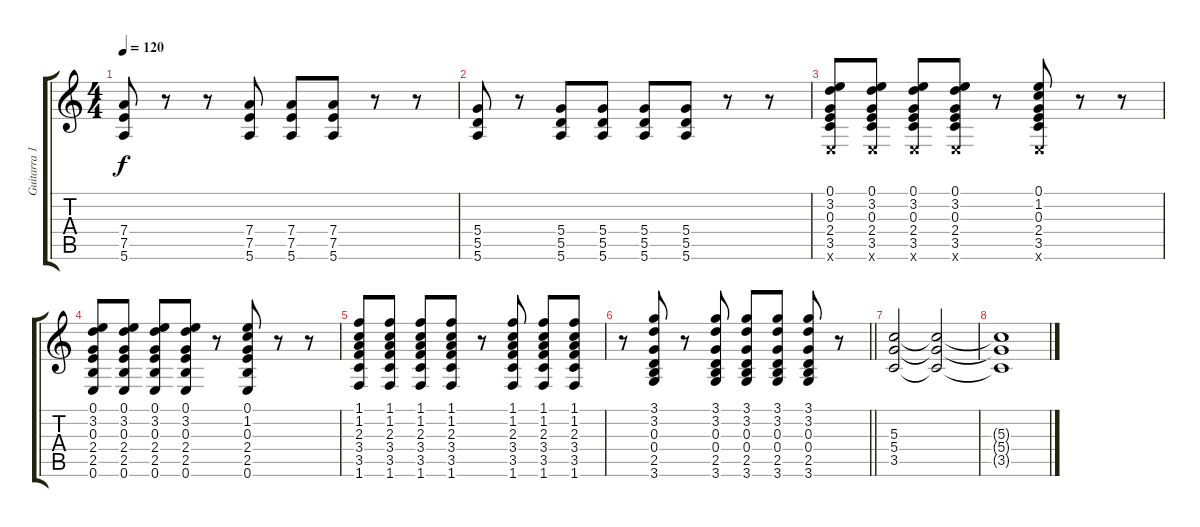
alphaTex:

\track ("Guitarra 1" "Guitarra 1") {instrument acousticguitarsteel}
\staff {score tabs}
\tuning (E4 B3 G3 D3 A2 E2) {hide}
\ts (4 4)
\tempo 120
\clef g2
\ks c
(7.4 7.5 5.6).8{dy f} r.8 r.8 (7.4 7.5 5.6).8 (7.4 7.5 5.6).8 (7.4 7.5 5.6).8 r.8 r.8 |
(5.4 5.5 5.6).8 r.8 (5.4 5.5 5.6).8 (5.4 5.5 5.6).8 (5.4 5.5 5.6).8 (5.4 5.5 5.6).8 r.8 r.8 |
(0.1 3.2 0.3 2.4 3.5 0.6{x}).8 (0.1 3.2 0.3 2.4 3.5 0.6{x}).8 (0.1 3.2 0.3 2.4 3.5 0.6{x}).8 (0.1 3.2 0.3 2.4 3.5 0.6{x}).8 r.8 (0.1 1.2 0.3 2.4 3.5 0.6{x}).8 r.8 r.8 |
(0.1 3.2 0.3 2.4 2.5 0.6).8 (0.1 3.2 0.3 2.4 2.5 0.6).8 (0.1 3.2 0.3 2.4 2.5 0.6).8 (0.1 3.2 0.3 2.4 2.5 0.6).8 r.8 (0.1 1.2 0.3 2.4 2.5 0.6).8 r.8 r.8 |
(1.1 1.2 2.3 3.4 3.5 1.6).8 (1.1 1.2 2.3 3.4 3.5 1.6).8 (1.1 1.2 2.3 3.4 3.5 1.6).8 (1.1 1.2 2.3 3.4 3.5 1.6).8 r.8 (1.1 1.2 2.3 3.4 3.5 1.6).8 (1.1 1.2 2.3 3.4 3.5 1.6).8 (1.1 1.2 2.3 3.4 3.5 1.6).8 |
\barLineRight lightlight
r.8 (3.1 3.2 0.3 0.4 2.5 3.6).8 r.8 (3.1 3.2 0.3 0.4 2.5 3.6).8 (3.1 3.2 0.3 0.4 2.5 3.6).8 (3.1 3.2 0.3 0.4 2.5 3.6).8 (3.1 3.2 0.3 0.4 2.5 3.6).8 r.8 |
(5.3 5.4 3.5).2 (5.3{t} 5.4{t} 3.5{t}).2 |
(5.3{t} 5.4{t} 3.5{t}).1
